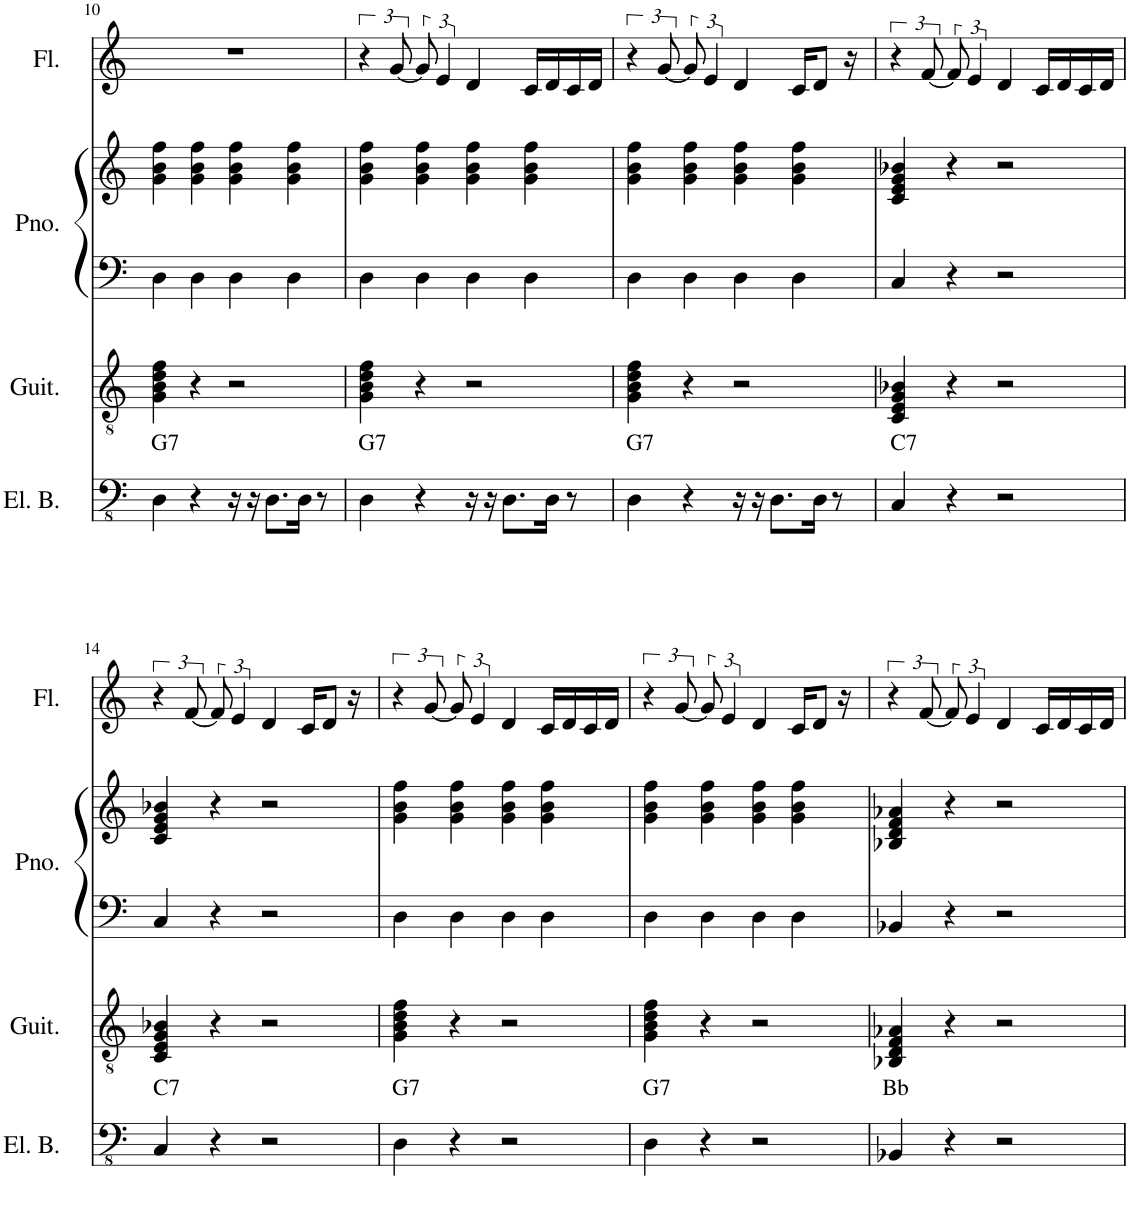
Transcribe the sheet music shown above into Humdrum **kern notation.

**kern	**kern	**text	**kern	**kern	**kern
*part4	*part3	*part3	*part2	*part2	*part1
*staff5	*staff4	*staff4	*staff3	*staff2	*staff1
*I"Electric Bass	*I"Guitar	*	*I"Piano	*	*I"Flute
*I'El. B.	*I'Guit.	*	*I'Pno.	*	*I'Fl.
!!LO:PB:g=z
*clefFv4	*clefGv2	*	*clefF4	*clefG2	*clefG2
*k[]	*k[]	*	*k[]	*k[]	*k[]
*M4/4	*M4/4	*	*M4/4	*M4/4	*M4/4
=10	=10	=10	=10	=10	=10
!	!	!LO:LY:b	!	!	!
4DD\	4G\ 4B\ 4d\ 4f\	G7	4D\	4g\ 4b\ 4ff\	1r
4r	4r	.	4D\	4g\ 4b\ 4ff\	.
16r	2r	.	4D\	4g\ 4b\ 4ff\	.
16r	.	.	.	.	.
8.DD\L	.	.	.	.	.
.	.	.	4D\	4g\ 4b\ 4ff\	.
16DD\Jk	.	.	.	.	.
8r	.	.	.	.	.
=11	=11	=11	=11	=11	=11
!	!	!LO:LY:b	!	!	!
4DD\	4G\ 4B\ 4d\ 4f\	G7	4D\	4g\ 4b\ 4ff\	6r
.	.	.	.	.	[12g/
4r	4r	.	4D\	4g\ 4b\ 4ff\	12g/]
.	.	.	.	.	6e/
16r	2r	.	4D\	4g\ 4b\ 4ff\	4d/
16r	.	.	.	.	.
8.DD\L	.	.	.	.	.
.	.	.	4D\	4g\ 4b\ 4ff\	16c/LL
16DD\Jk	.	.	.	.	16d/
8r	.	.	.	.	16c/
.	.	.	.	.	16d/JJ
=12	=12	=12	=12	=12	=12
!	!	!LO:LY:b	!	!	!
4DD\	4G\ 4B\ 4d\ 4f\	G7	4D\	4g\ 4b\ 4ff\	6r
.	.	.	.	.	[12g/
4r	4r	.	4D\	4g\ 4b\ 4ff\	12g/]
.	.	.	.	.	6e/
16r	2r	.	4D\	4g\ 4b\ 4ff\	4d/
16r	.	.	.	.	.
8.DD\L	.	.	.	.	.
.	.	.	4D\	4g\ 4b\ 4ff\	16c/KL
16DD\Jk	.	.	.	.	8d/J
8r	.	.	.	.	.
.	.	.	.	.	16r
=13	=13	=13	=13	=13	=13
!	!	!LO:LY:b	!	!	!
4CC/	4C/ 4E/ 4G/ 4B-X/	C7	4C/	4c/ 4e/ 4g/ 4b-X/	6r
.	.	.	.	.	[12f/
4r	4r	.	4r	4r	12f/]
.	.	.	.	.	6e/
2r	2r	.	2r	2r	4d/
.	.	.	.	.	16c/LL
.	.	.	.	.	16d/
.	.	.	.	.	16c/
.	.	.	.	.	16d/JJ
!!LO:LB:g=z
=14	=14	=14	=14	=14	=14
!	!	!LO:LY:b	!	!	!
4CC/	4C/ 4E/ 4G/ 4B-X/	C7	4C/	4c/ 4e/ 4g/ 4b-X/	6r
.	.	.	.	.	[12f/
4r	4r	.	4r	4r	12f/]
.	.	.	.	.	6e/
2r	2r	.	2r	2r	4d/
.	.	.	.	.	16c/KL
.	.	.	.	.	8d/J
.	.	.	.	.	16r
=15	=15	=15	=15	=15	=15
!	!	!LO:LY:b	!	!	!
4DD\	4G\ 4B\ 4d\ 4f\	G7	4D\	4g\ 4b\ 4ff\	6r
.	.	.	.	.	[12g/
4r	4r	.	4D\	4g\ 4b\ 4ff\	12g/]
.	.	.	.	.	6e/
2r	2r	.	4D\	4g\ 4b\ 4ff\	4d/
.	.	.	4D\	4g\ 4b\ 4ff\	16c/LL
.	.	.	.	.	16d/
.	.	.	.	.	16c/
.	.	.	.	.	16d/JJ
=16	=16	=16	=16	=16	=16
!	!	!LO:LY:b	!	!	!
4DD\	4G\ 4B\ 4d\ 4f\	G7	4D\	4g\ 4b\ 4ff\	6r
.	.	.	.	.	[12g/
4r	4r	.	4D\	4g\ 4b\ 4ff\	12g/]
.	.	.	.	.	6e/
2r	2r	.	4D\	4g\ 4b\ 4ff\	4d/
.	.	.	4D\	4g\ 4b\ 4ff\	16c/KL
.	.	.	.	.	8d/J
.	.	.	.	.	16r
=17	=17	=17	=17	=17	=17
!	!	!LO:LY:b	!	!	!
4BBB-X/	4BB-X/ 4D/ 4F/ 4A-X/	Bb	4BB-X/	4B-X/ 4d/ 4f/ 4a-X/	6r
.	.	.	.	.	[12f/
4r	4r	.	4r	4r	12f/]
.	.	.	.	.	6e/
2r	2r	.	2r	2r	4d/
.	.	.	.	.	16c/LL
.	.	.	.	.	16d/
.	.	.	.	.	16c/
.	.	.	.	.	16d/JJ
=	=	=	=	=	=
*-	*-	*-	*-	*-	*-
